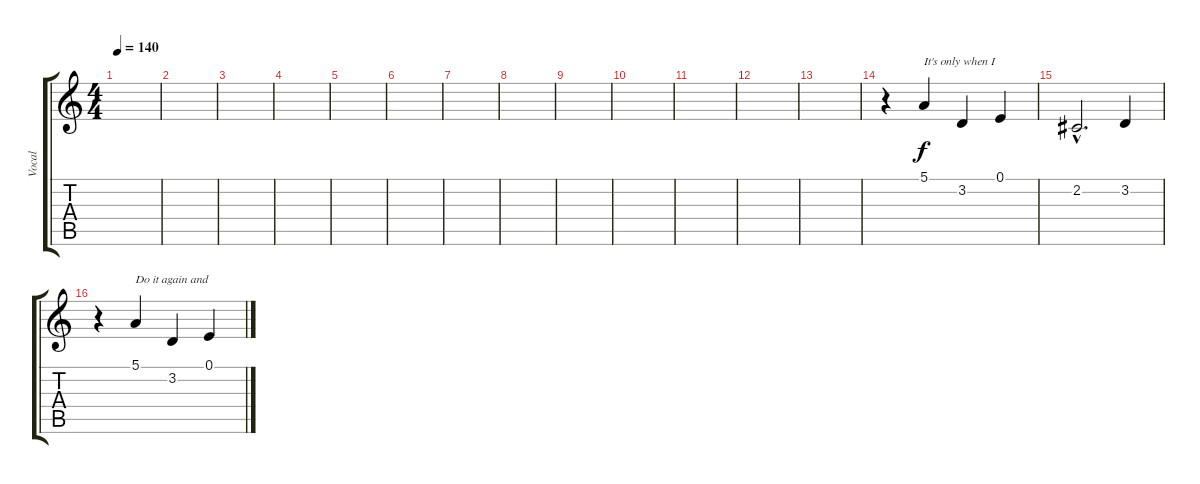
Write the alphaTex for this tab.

\track ("Vocal" "Vocal") {instrument tenorsax}
\staff {score tabs}
\tuning (E4 B3 G3 D3 A2 E2) {hide}
\ts (4 4)
\tempo 140
\clef g2
\ks c
|
|
|
|
|
|
|
|
|
|
|
|
|
r.4 5.1.4{txt "It's only when I"} 3.2.4 0.1.4 |
2.2{hac}.2{d} 3.2.4 |
r.4 5.1.4{txt "Do it again and"} 3.2.4 0.1.4
